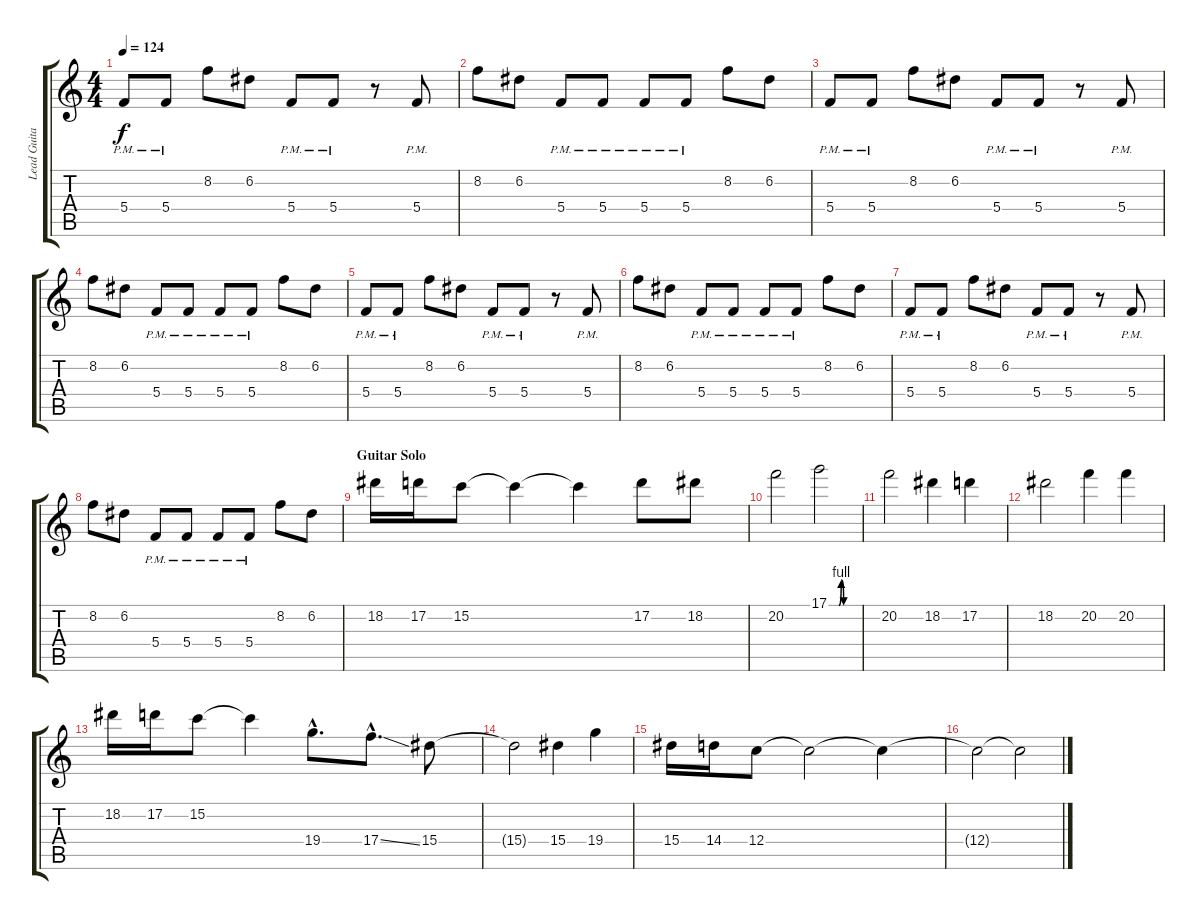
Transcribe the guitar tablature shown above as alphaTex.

\track ("Lead Guitar" "Lead Guita") {instrument distortionguitar}
\staff {score tabs}
\tuning (D4 A3 F3 C3 G2 D2) {hide}
\ts (4 4)
\tempo 124
\clef g2
\ks c
5.4{pm}.8{dy f} 5.4{pm}.8 8.2.8 6.2.8 5.4{pm}.8 5.4{pm}.8 r.8 5.4{pm}.8 |
8.2.8 6.2.8 5.4{pm}.8 5.4{pm}.8 5.4{pm}.8 5.4{pm}.8 8.2.8 6.2.8 |
5.4{pm}.8 5.4{pm}.8 8.2.8 6.2.8 5.4{pm}.8 5.4{pm}.8 r.8 5.4{pm}.8 |
8.2.8 6.2.8 5.4{pm}.8 5.4{pm}.8 5.4{pm}.8 5.4{pm}.8 8.2.8 6.2.8 |
5.4{pm}.8 5.4{pm}.8 8.2.8 6.2.8 5.4{pm}.8 5.4{pm}.8 r.8 5.4{pm}.8 |
8.2.8 6.2.8 5.4{pm}.8 5.4{pm}.8 5.4{pm}.8 5.4{pm}.8 8.2.8 6.2.8 |
5.4{pm}.8 5.4{pm}.8 8.2.8 6.2.8 5.4{pm}.8 5.4{pm}.8 r.8 5.4{pm}.8 |
8.2.8 6.2.8 5.4{pm}.8 5.4{pm}.8 5.4{pm}.8 5.4{pm}.8 8.2.8 6.2.8 |
\section ("" "Guitar Solo")
18.2.16 17.2.16 15.2.8 15.2{t}.4 15.2{t}.4 17.2.8 18.2.8 |
20.2.2 17.1{be (custom 0 0 20 0 25 4 30 0 45 0 60 0)}.2 |
20.2.2 18.2.4 17.2.4 |
18.2.2 20.2.4 20.2.4 |
18.2.16 17.2.16 15.2.8 15.2{t}.4 19.4{hac}.8{d} 17.4{ss hac}.8{d} 15.4.8 |
15.4{t}.2 15.4.4 19.4.4 |
15.4.16 14.4.16 12.4.8 12.4{t}.2 12.4{t}.4 |
12.4{t}.2 12.4{t}.2
